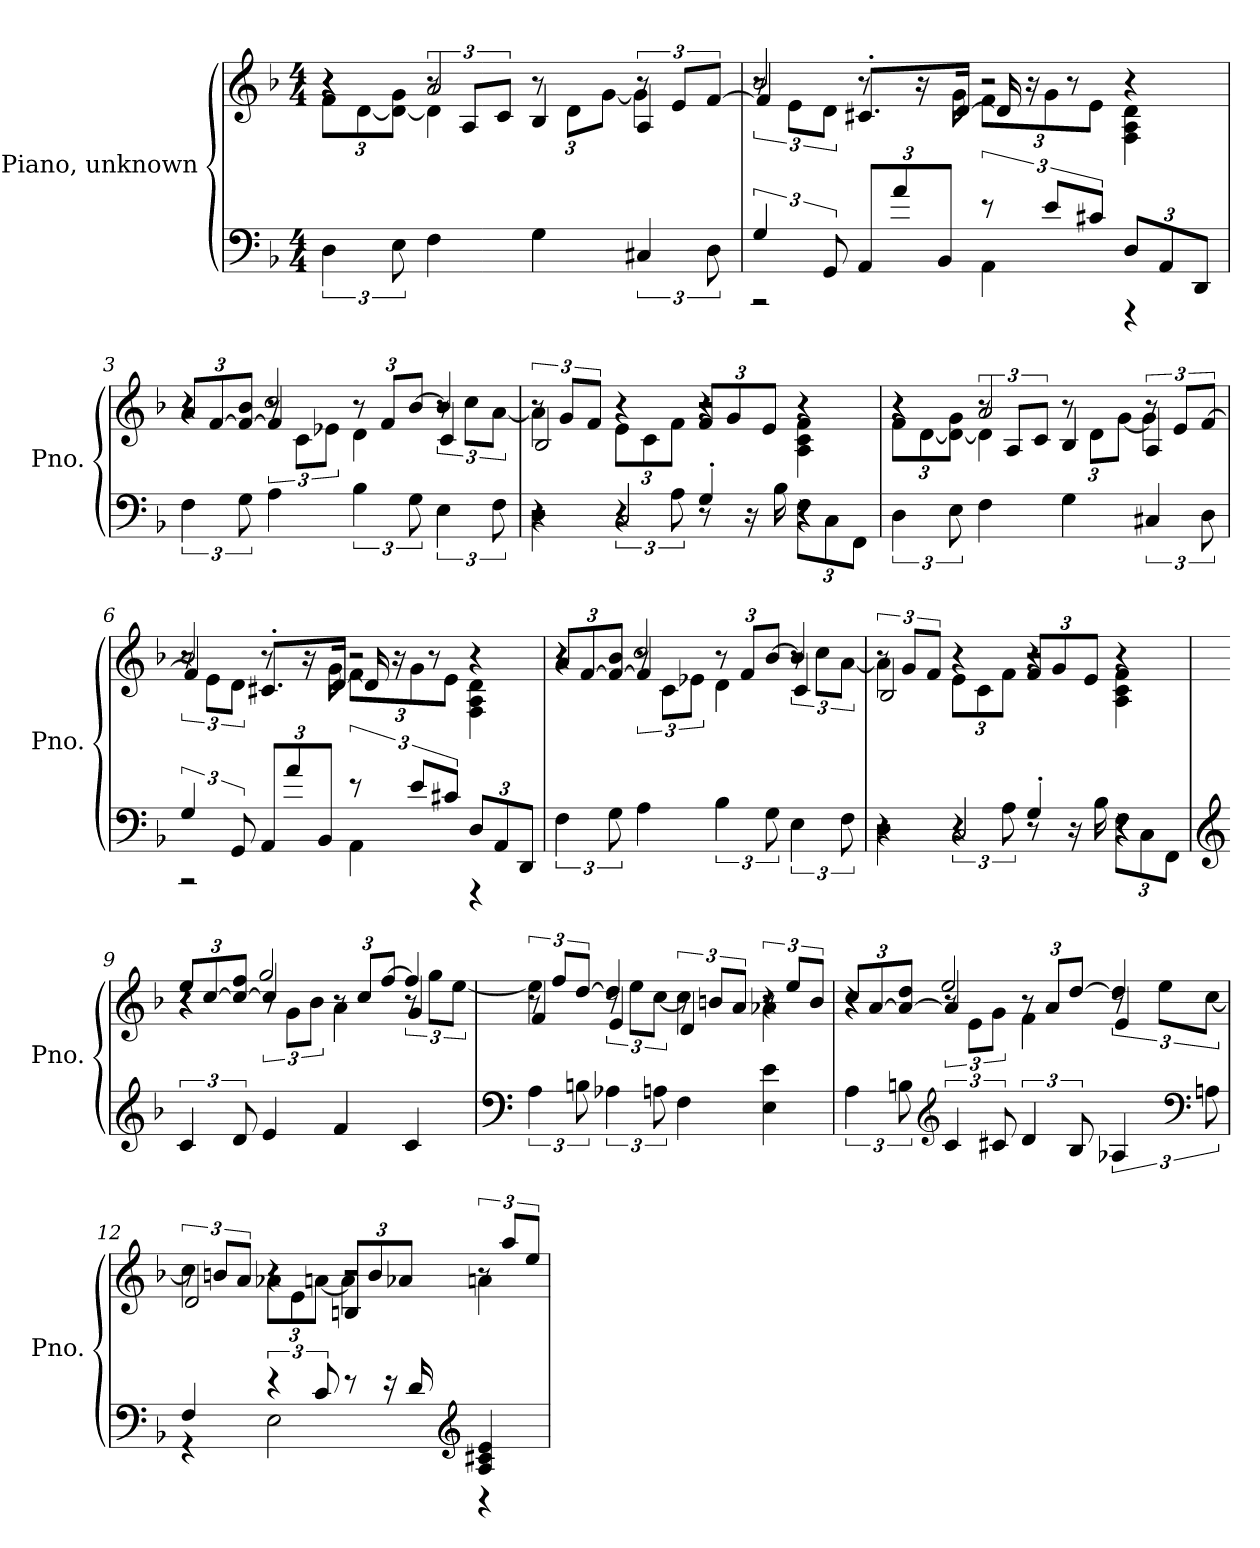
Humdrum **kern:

**kern	**kern
*part1	*part1
*staff2	*staff1
*I"Piano, unknown	*
*I'Pno.	*
*clefF4	*clefG2
*k[b-]	*k[b-]
*M4/4	*M4/4
*MM120	*MM120
=1	=1
*	*^
*	*	*Xbrackettup
*	*	*^
6D\	4r	12f\L	4r
.	.	[12d\	.
12E\	.	12d\_ 12g\J	.
*	*	*	*brackettup
4F\	2a/	4d\]	12r
.	.	.	12A/L
.	.	.	12c/J
4G\	.	12r	4B-/
.	.	12d\L	.
.	.	[12g\J	.
6C#X/	4A/	4g\]	12r
.	.	.	12e/L
12D\	.	.	[12f/J
=2	=2	=2	=2
*^	*	*	*
6G/	2r	2b-/	12r	4f/]
.	.	.	12e\L	.
12GG/	.	.	12d\J	.
*Xbrackettup	*	*	*	*
12AA/L	.	.	8r	8.c#X'/L
12a/	.	.	.	.
.	.	.	16r	.
12BB-/J	.	.	.	.
.	.	.	16g\	[16d/Jk
*brackettup	*	*	*Xbrackettup	*
12r	4AA\	2r	12f\L	16d/]
.	.	.	.	16r
12e/L	.	.	12g\	.
.	.	.	.	8r
12c#X/J	.	.	12e\J	.
*Xbrackettup	*	*	*	*
12D/L	4r	.	4F\ 4A\ 4d\	4r
12AA/	.	.	.	.
12DD/J	.	.	.	.
*v	*v	*	*	*
!!LO:LB:g=z	!!	!!
=3	=3	=3	=3
*brackettup	*	*	*
6F\	12a/L	4r	4r
.	[12f/	.	.
12G\	12f/_ 12b-/J	.	.
*	*	*brackettup	*
4A\	4f/]	12r	2cc/
.	.	12c\L	.
.	.	12e-X\J	.
6B-\	12r	4d\	.
.	12f/L	.	.
12G\	[12b-/J	.	.
6E\	4b-/]	12r	4c/
.	.	12cc\L	.
12F\	.	[12a\J	.
=4	=4	=4	=4
*^	*	*	*
*	*^	*	*	*
2r	4D\	4r	12r	4a\]	2B-/
.	.	.	12g/L	.	.
.	.	.	12f/J	.	.
*	*	*	*	*Xbrackettup	*
.	6r	2C/	4r	12e\L	.
.	.	.	.	12c\	.
.	12A\	.	.	12f\J	.
4G'/	8r	.	12f/L	4r	2r
.	.	.	12g/	.	.
.	16r	.	.	.	.
.	.	.	12e/J	.	.
.	16B-\	.	.	.	.
*	*Xbrackettup	*	*	*	*
4r	12F\L	4r	4r	4A\ 4c\ 4f\	.
.	12C\	.	.	.	.
.	12FF\J	.	.	.	.
*v	*v	*v	*	*	*
=5	=5	=5	=5
*brackettup	*	*	*
6D\	4r	12f\L	4r
.	.	[12d\	.
12E\	.	12d\_ 12g\J	.
*	*	*	*brackettup
4F\	2a/	4d\]	12r
.	.	.	12A/L
.	.	.	12c/J
4G\	.	12r	4B-/
.	.	12d\L	.
.	.	[12g\J	.
6C#X/	4A/	4g\]	12r
.	.	.	12e/L
12D\	.	.	[12f/J
!!LO:LB:g=z	!!	!!
=6	=6	=6	=6
*^	*	*	*
6G/	2r	2b-/	12r	4f/]
.	.	.	12e\L	.
12GG/	.	.	12d\J	.
*Xbrackettup	*	*	*	*
12AA/L	.	.	8r	8.c#X'/L
12a/	.	.	.	.
.	.	.	16r	.
12BB-/J	.	.	.	.
.	.	.	16g\	[16d/Jk
*brackettup	*	*	*Xbrackettup	*
12r	4AA\	2r	12f\L	16d/]
.	.	.	.	16r
12e/L	.	.	12g\	.
.	.	.	.	8r
12c#X/J	.	.	12e\J	.
*Xbrackettup	*	*	*	*
12D/L	4r	.	4F\ 4A\ 4d\	4r
12AA/	.	.	.	.
12DD/J	.	.	.	.
*v	*v	*	*	*
=7	=7	=7	=7
*brackettup	*	*	*
6F\	12a/L	4r	4r
.	[12f/	.	.
12G\	12f/_ 12b-/J	.	.
*	*	*brackettup	*
4A\	4f/]	12r	2cc/
.	.	12c\L	.
.	.	12e-X\J	.
6B-\	12r	4d\	.
.	12f/L	.	.
12G\	[12b-/J	.	.
6E\	4b-/]	12r	4c/
.	.	12cc\L	.
12F\	.	[12a\J	.
=8	=8	=8	=8
*^	*	*	*
*	*^	*	*	*
2r	4D\	4r	12r	4a\]	2B-/
.	.	.	12g/L	.	.
.	.	.	12f/J	.	.
*	*	*	*	*Xbrackettup	*
.	6r	2C/	4r	12e\L	.
.	.	.	.	12c\	.
.	12A\	.	.	12f\J	.
4G'/	8r	.	12f/L	4r	2r
.	.	.	12g/	.	.
.	16r	.	.	.	.
.	.	.	12e/J	.	.
.	16B-\	.	.	.	.
*	*Xbrackettup	*	*	*	*
4r	12F\L	4r	4r	4A\ 4c\ 4f\	.
.	12C\	.	.	.	.
.	12FF\J	.	.	.	.
*v	*v	*v	*	*	*
!!LO:LB:g=z	!!	!!
=9	=9	=9	=9
*clefG2	*	*	*
*brackettup	*	*	*
6c/	12ee/L	4r	4r
.	[12cc/	.	.
12d/	12cc/_ 12ff/J	.	.
*	*	*brackettup	*
4e/	4cc/]	12r	2gg/
.	.	12g\L	.
.	.	12b-\J	.
4f/	12r	4a\	.
.	12cc/L	.	.
.	[12ff/J	.	.
4c/	4ff/]	12r	4g/
.	.	12gg\L	.
.	.	[12ee\J	.
=10	=10	=10	=10
*clefF4	*	*	*
6A\	12r	4ee\]	4f/
.	12ff/L	.	.
12Bn\	[12dd/J	.	.
6A-X\	4dd/]	12r	4e/
.	.	12ee\L	.
12An\	.	[12cc\J	.
4F\	12r	4cc\]	4d/
.	12bn/L	.	.
.	12a/J	.	.
4E\ 4e\	12r	4a-X\	4r
.	12ee/L	.	.
.	12b/J	.	.
!!LO:LB:g=z	!!	!!
=11	=11	=11	=11
*	*Xbrackettup	*	*
6A\	12cc/L	4r	4r
.	[12a/	.	.
12Bn\	12a/_ 12dd/J	.	.
*clefG2	*	*	*
*	*	*brackettup	*
6c/	4a/]	12r	2ee/
.	.	12e\L	.
12c#X/	.	12g\J	.
6d/	12r	4f\	.
.	12a/L	.	.
12B/	[12dd/J	.	.
6A-X/	4dd/]	12r	4e/
.	.	12ee\L	.
*clefF4	*	*	*
12An\	.	[12cc\J	.
=12	=12	=12	=12
*^	*	*	*
4F/	4r	12r	4cc\]	2d/
.	.	12bn/L	.	.
.	.	12a/J	.	.
*	*	*	*Xbrackettup	*
6r	2E\	4r	12a-X\L	.
.	.	.	12e\	.
12c/	.	.	[12an\J	.
8r	.	12Bn/L	4a\]	2r
.	.	12b/	.	.
16r	.	.	.	.
.	.	12a-X/J	.	.
16d/	.	.	.	.
*clefG2	*	*	*	*
*	*	*brackettup	*	*
4A/ 4c#X/ 4e/	4r	12r	4an\	.
.	.	12aa/L	.	.
.	.	12ee/J	.	.
*v	*v	*	*	*
*	*v	*v	*v
=	=
*-	*-
